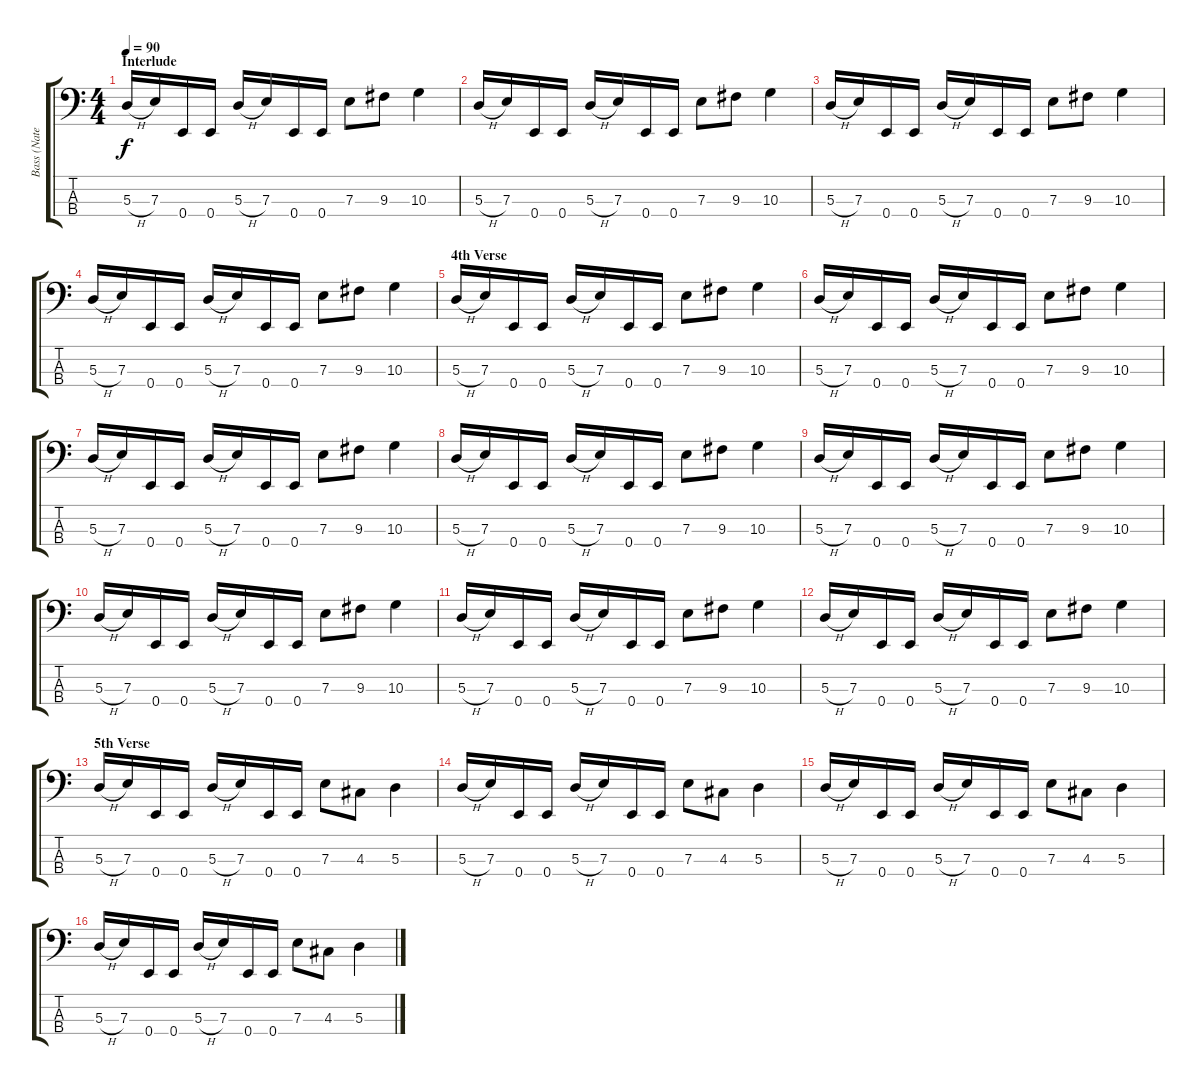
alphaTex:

\track ("Bass (Nate)" "Bass (Nate") {instrument electricbassfinger}
\staff {score tabs}
\tuning (G2 D2 A1 E1) {hide}
\ts (4 4)
\section ("" "Interlude")
\tempo 90
\clef f4
\ks c
5.3{h}.16{dy f} 7.3.16 0.4.16 0.4.16 5.3{h}.16 7.3.16 0.4.16 0.4.16 7.3.8 9.3.8 10.3.4 |
5.3{h}.16 7.3.16 0.4.16 0.4.16 5.3{h}.16 7.3.16 0.4.16 0.4.16 7.3.8 9.3.8 10.3.4 |
5.3{h}.16 7.3.16 0.4.16 0.4.16 5.3{h}.16 7.3.16 0.4.16 0.4.16 7.3.8 9.3.8 10.3.4 |
5.3{h}.16 7.3.16 0.4.16 0.4.16 5.3{h}.16 7.3.16 0.4.16 0.4.16 7.3.8 9.3.8 10.3.4 |
\section ("" "4th Verse")
5.3{h}.16 7.3.16 0.4.16 0.4.16 5.3{h}.16 7.3.16 0.4.16 0.4.16 7.3.8 9.3.8 10.3.4 |
5.3{h}.16 7.3.16 0.4.16 0.4.16 5.3{h}.16 7.3.16 0.4.16 0.4.16 7.3.8 9.3.8 10.3.4 |
5.3{h}.16 7.3.16 0.4.16 0.4.16 5.3{h}.16 7.3.16 0.4.16 0.4.16 7.3.8 9.3.8 10.3.4 |
5.3{h}.16 7.3.16 0.4.16 0.4.16 5.3{h}.16 7.3.16 0.4.16 0.4.16 7.3.8 9.3.8 10.3.4 |
5.3{h}.16 7.3.16 0.4.16 0.4.16 5.3{h}.16 7.3.16 0.4.16 0.4.16 7.3.8 9.3.8 10.3.4 |
5.3{h}.16 7.3.16 0.4.16 0.4.16 5.3{h}.16 7.3.16 0.4.16 0.4.16 7.3.8 9.3.8 10.3.4 |
5.3{h}.16 7.3.16 0.4.16 0.4.16 5.3{h}.16 7.3.16 0.4.16 0.4.16 7.3.8 9.3.8 10.3.4 |
5.3{h}.16 7.3.16 0.4.16 0.4.16 5.3{h}.16 7.3.16 0.4.16 0.4.16 7.3.8 9.3.8 10.3.4 |
\section ("" "5th Verse")
5.3{h}.16 7.3.16 0.4.16 0.4.16 5.3{h}.16 7.3.16 0.4.16 0.4.16 7.3.8 4.3.8 5.3.4 |
5.3{h}.16 7.3.16 0.4.16 0.4.16 5.3{h}.16 7.3.16 0.4.16 0.4.16 7.3.8 4.3.8 5.3.4 |
5.3{h}.16 7.3.16 0.4.16 0.4.16 5.3{h}.16 7.3.16 0.4.16 0.4.16 7.3.8 4.3.8 5.3.4 |
5.3{h}.16 7.3.16 0.4.16 0.4.16 5.3{h}.16 7.3.16 0.4.16 0.4.16 7.3.8 4.3.8 5.3.4
